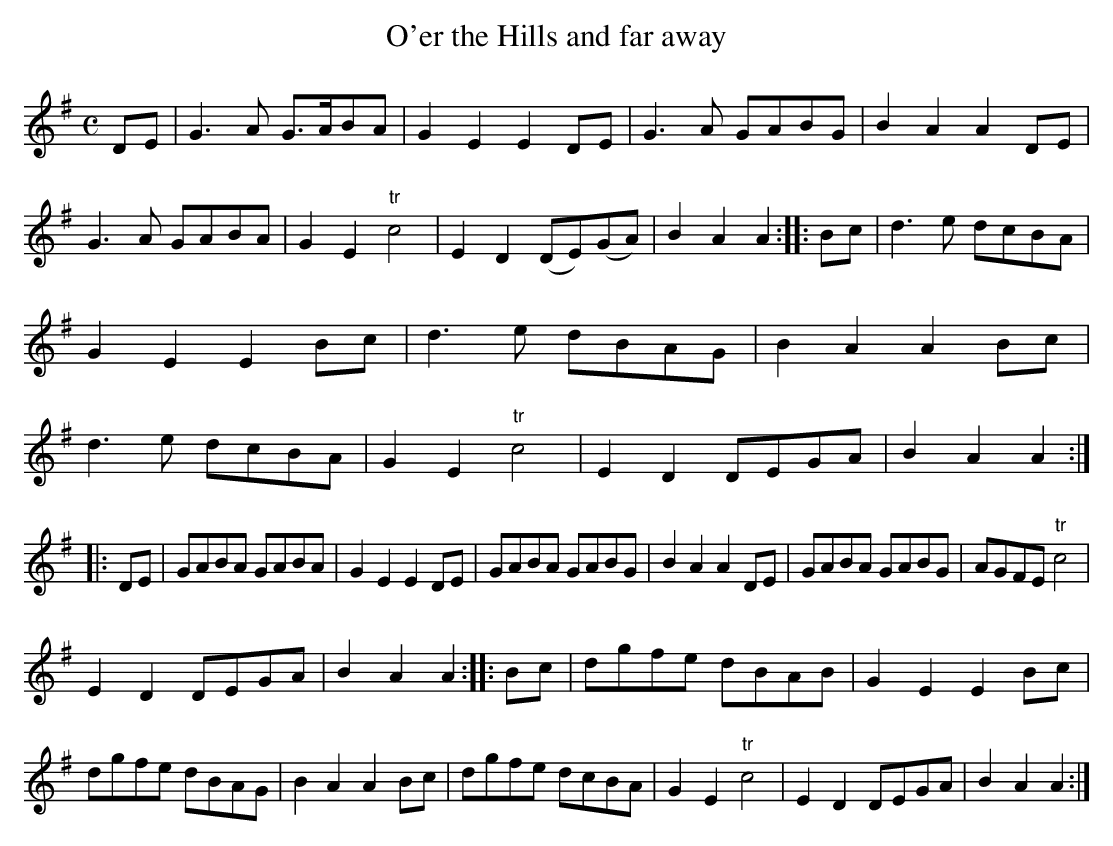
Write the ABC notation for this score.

X:1
T:O'er the Hills and far away
M:C
L:1/8
K:ADor
DE|\
G3A G>ABA| G2E2 E2DE| G3A GABG| B2A2 A2 DE|\
G3A GABA| G2E2 "tr"c4| E2D2 (DE)(GA)| B2A2 A2::\
Bc|\
d3e dcBA| G2E2 E2 Bc| d3e dBAG| B2A2 A2Bc|\
d3e dcBA| G2E2 "tr"c4| E2D2 DEGA| B2A2 A2::
DE|\
GABA GABA| G2E2 E2DE| GABA GABG| B2A2 A2DE|\
GABA GABG| AGFE "tr"c4|
E2D2 DEGA| B2A2 A2::\
Bc|\
dgfe dBAB| G2E2 E2Bc|
dgfe dBAG| B2A2 A2Bc|\
dgfe dcBA| G2E2 "tr"c4| E2D2 DEGA| B2A2 A2:|
